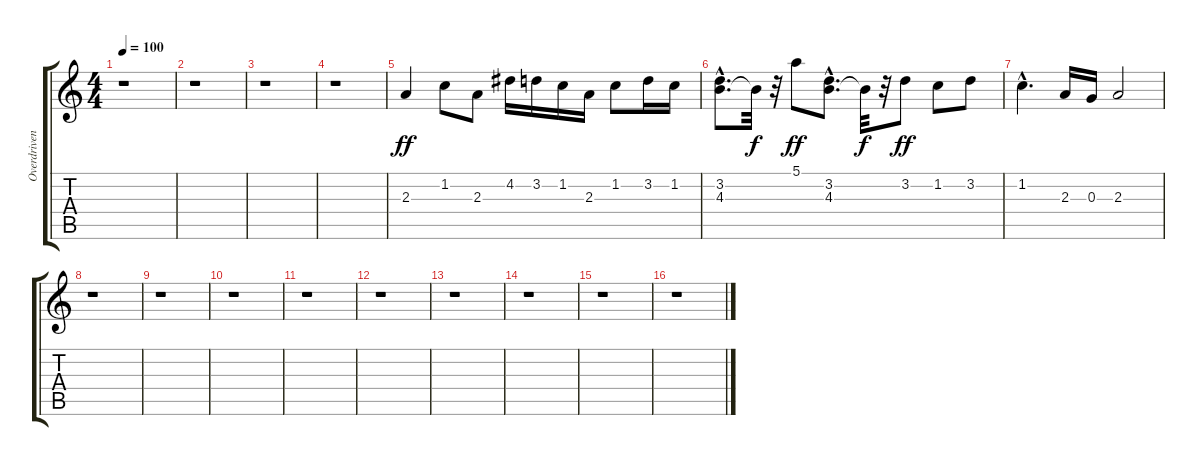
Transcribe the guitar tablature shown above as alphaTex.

\track ("Overdriven Gtr" "Overdriven") {instrument overdrivenguitar}
\staff {score tabs}
\tuning (E4 B3 G3 D3 A2 E2) {hide}
\ts (4 4)
\tempo 100
\clef g2
\ks c
r.1{dy ff} |
r.1 |
r.1 |
r.1 |
2.3.4 1.2.8 2.3.8 4.2.16 3.2.16 1.2.16 2.3.16 1.2.8 3.2.16 1.2.16 |
(3.2 4.3{hac}).8{d} 4.3{t}.32{dy f} r.32 5.1.8{dy ff} (3.2 4.3{hac}).8{d} 4.3{t}.32{dy f} r.32 3.2.8{dy ff} 1.2.8 3.2.8 |
1.2{hac}.4{d} 2.3.16 0.3.16 2.3.2 |
r.1 |
r.1 |
r.1 |
r.1 |
r.1 |
r.1 |
r.1 |
r.1 |
r.1
